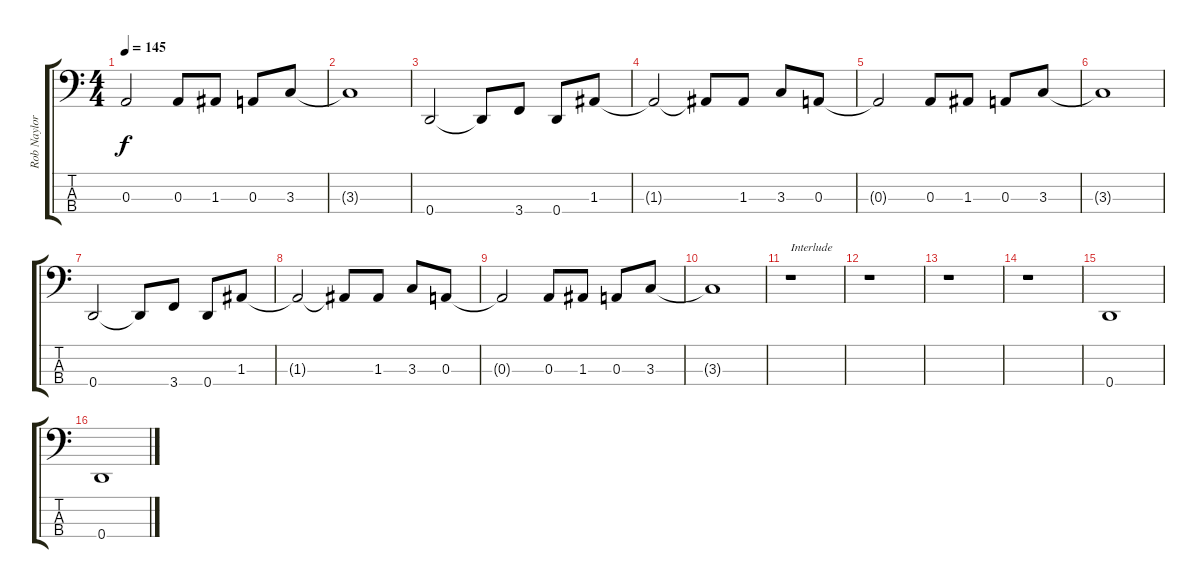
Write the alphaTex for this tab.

\track ("Rob Naylor" "Rob Naylor") {instrument electricbasspick}
\staff {score tabs}
\tuning (G2 D2 A1 D1) {hide}
\ts (4 4)
\tempo 145
\clef f4
\ks c
0.3{t}.2{dy f} 0.3.8 1.3.8 0.3.8 3.3.8 |
3.3{t}.1 |
0.4.2 0.4{t}.8 3.4.8 0.4.8 1.3.8 |
1.3{t}.2 1.3{t}.8 1.3.8 3.3.8 0.3.8 |
0.3{t}.2 0.3.8 1.3.8 0.3.8 3.3.8 |
3.3{t}.1 |
0.4.2 0.4{t}.8 3.4.8 0.4.8 1.3.8 |
1.3{t}.2 1.3{t}.8 1.3.8 3.3.8 0.3.8 |
0.3{t}.2 0.3.8 1.3.8 0.3.8 3.3.8 |
3.3{t}.1 |
r.1{txt "Interlude"} |
r.1 |
r.1 |
r.1 |
0.4.1 |
0.4.1
